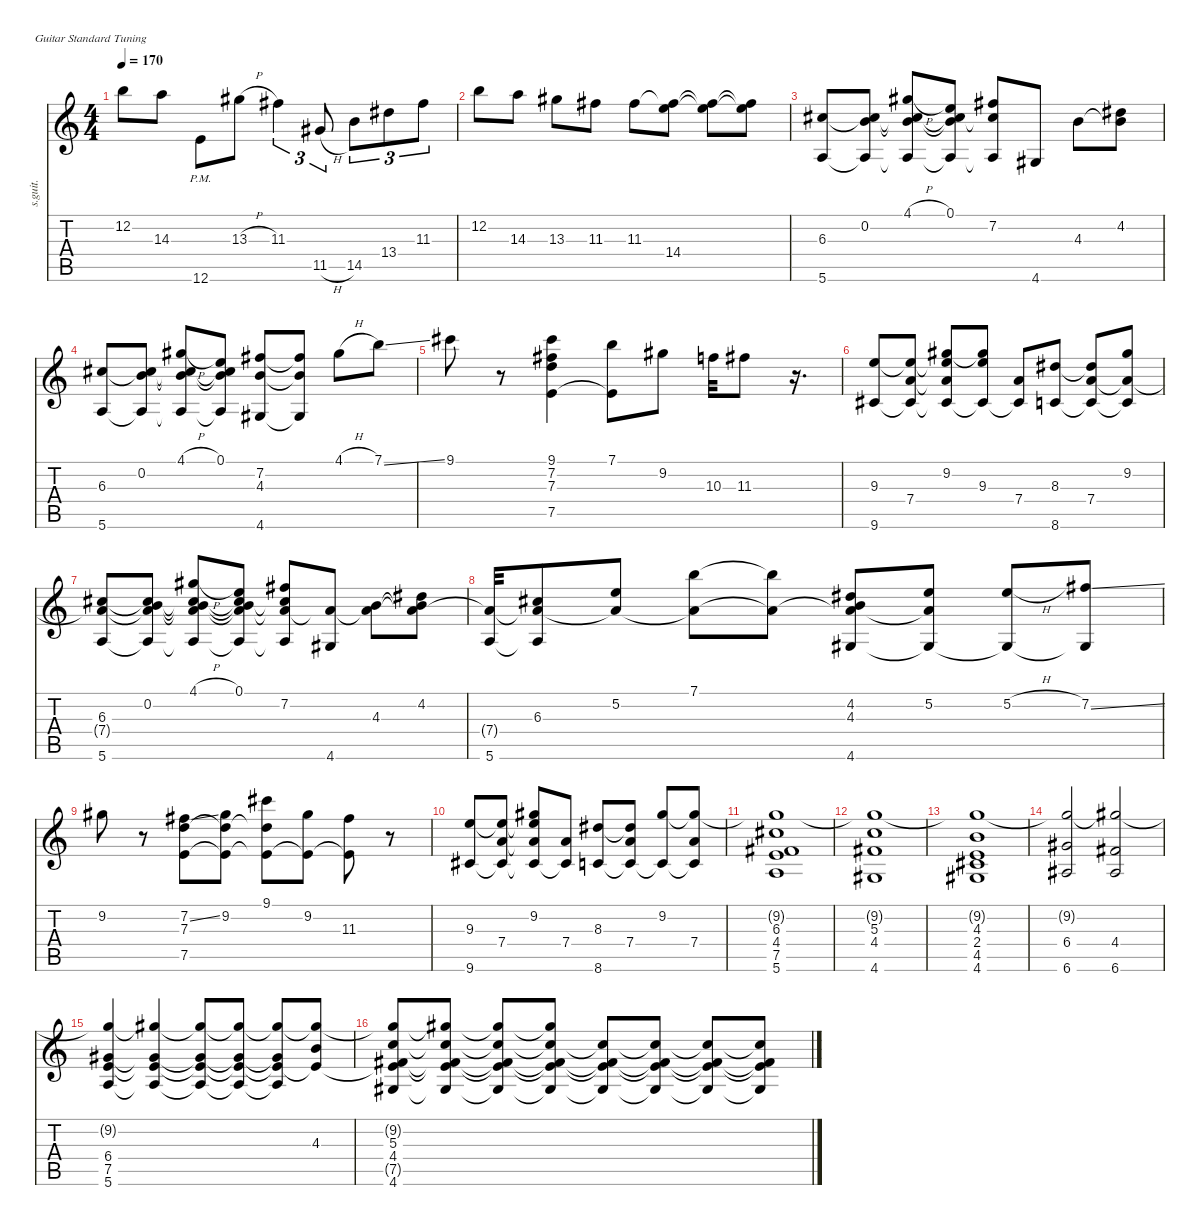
\defaultSystemsLayout 4
\hideDynamics
\bracketExtendMode nobrackets
\track ("Mehrio" "s.guit.") {instrument electricguitarclean}
\staff {score tabs}
\tuning (E4 B3 G3 D3 A2 E2)
\ts (4 4)
\tempo 170
\clef g2
\ks c
12.2.8{dy mf} 14.3.8 12.6{pm}.8 13.3{h acc #}.8 11.3{acc #}.4{tu (3 2)} 11.5{h acc #}.8{tu (3 2)} 14.5.8{tu (3 2)} 13.4{acc #}.8{tu (3 2)} 11.3{acc #}.8{tu (3 2)} |
12.2.8 14.3.8 13.3{acc #}.8 11.3{acc #}.8 11.3{acc #}.8 (11.3{t acc #} 14.4).8 (11.3{t acc #} 14.4{t}).8 (11.3{t acc #} 14.4{t}).8 |
(6.3{acc #} 5.6).8 (0.2 6.3{t acc #} 5.6{t}).8 (4.1{h acc #} 0.2{t} 6.3{t acc #} 5.6{t}).8 (0.1 0.2{t} 6.3{t acc #} 5.6{t}).8 (7.2{acc #} 6.3{t acc #} 5.6{t}).8 4.6{acc #}.8 4.3.8 (4.2{acc #} 4.3{t}).8 |
(6.3{acc #} 5.6).8 (0.2 6.3{t acc #} 5.6{t}).8 (4.1{h acc #} 0.2{t} 6.3{t acc #} 5.6{t}).8 (0.1 0.2{t} 6.3{t acc #} 5.6{t}).8 (7.2{acc #} 4.3 4.6{acc #}).8 (7.2{t acc #} 4.3{t} 4.6{t acc #}).8 4.1{h acc #}.8 7.1{ss}.8 |
9.1{acc #}.8 r.8 (9.1{acc #} 7.2{acc #} 7.3 7.5).4 (7.1 7.5{t}).8 9.2{acc #}.8 10.3.32{dy f} 11.3{acc #}.8 r.16{d} |
(9.3 9.6{acc #}).8{dy mf} (9.3{t} 7.4 9.6{t acc #}).8 (9.2{acc #} 9.3{t} 7.4{t} 9.6{t acc #}).8 (9.2{t acc #} 9.3 9.6{t acc #}).8 (7.4 9.6{t acc #}).8 (8.3{acc #} 8.6).8 (8.3{t acc #} 7.4 8.6{t}).8 (9.2{acc #} 8.6{t} 7.4{t}).8 |
(6.3{acc #} 5.6 7.4{t}).8 (0.2 6.3{t acc #} 5.6{t} 7.4{t}).8 (4.1{h acc #} 0.2{t} 6.3{t acc #} 5.6{t} 7.4{t}).8 (0.1 0.2{t} 6.3{t acc #} 5.6{t} 7.4{t}).8 (7.2{acc #} 6.3{t acc #} 5.6{t} 7.4{t}).8 (4.6{acc #} 7.4{t}).8 (4.3 7.4{t}).8 (4.2{acc #} 4.3{t} 7.4{t}).8 |
(5.6 7.4{t}).32 (6.3{acc #} 5.6{t} 7.4{t}).8 (5.2 7.4{t}).8 (7.1 7.4{t}).8 (7.1{t} 7.4{t}).8{dy f} (4.2{acc #} 4.3 4.6{acc #} 7.4{t}).8{dy mf} (5.2 7.4{t} 4.6{t acc #}).8 (5.2{h} 4.6{t acc #}).8 (7.2{ss acc #} 4.6{t acc #}).8 |
9.2{acc #}.8 r.8 (7.2{ss acc #} 7.3 7.5).8 (9.2{acc #} 7.3{t} 7.5{t}).8 (9.1{acc #} 7.3{t} 7.5{t}).8 (9.2{acc #} 7.5{t}).8 (11.3{acc #} 7.5{t}).8{dy f} r.8 |
(9.3 9.6{acc #}).8{dy mf} (9.3{t} 7.4 9.6{t acc #}).8 (9.2{acc #} 9.3{t} 7.4{t} 9.6{t acc #}).8 (7.4 9.6{t acc #}).8 (8.3{acc #} 8.6).8 (8.3{t acc #} 7.4 8.6{t}).8 (9.2{acc #} 8.6{t}).8 (7.4 8.6{t} 9.2{t acc #}).8{dy f} |
(6.3{acc #} 4.4{acc #} 7.5 5.6 9.2{t acc #}).1 |
(5.3 4.4{acc #} 4.6{acc #} 9.2{t acc #}).1{dy mf} |
(4.3 2.4 4.5{acc #} 4.6{acc #} 9.2{t acc #}).1{dy f} |
(6.4{acc #} 6.6{acc #} 9.2{t acc #}).2 (4.4{acc #} 6.6{acc #} 9.2{t acc #}).2 |
(6.4{acc #} 7.5 5.6 9.2{t acc #}).4 (6.4{t acc #} 7.5{t} 5.6{t} 9.2{t acc #}).4 (6.4{t acc #} 7.5{t} 5.6{t} 9.2{t acc #}).8 (6.4{t acc #} 7.5{t} 5.6{t} 9.2{t acc #}).8 (6.4{t acc #} 7.5{t} 5.6{t} 9.2{t acc #}).8 (4.3 7.5{t} 9.2{t acc #}).8 |
(5.3 4.4{acc #} 4.6{acc #} 7.5{t} 9.2{t acc #}).8 (5.3{t} 4.4{t acc #} 7.5{t} 4.6{t acc #} 9.2{t acc #}).8 (4.4{t acc #} 7.5{t} 4.6{t acc #} 9.2{t acc #} 5.3{t}).8 (9.2{t acc #} 4.4{t acc #} 7.5{t} 4.6{t acc #} 5.3{t}).8 (5.3{t} 4.4{t acc #} 7.5{t} 4.6{t acc #}).8 (5.3{t} 4.4{t acc #} 7.5{t} 4.6{t acc #}).8 (5.3{t} 4.4{t acc #} 7.5{t} 4.6{t acc #}).8 (5.3{t} 4.4{t acc #} 7.5{t} 4.6{t acc #}).8
